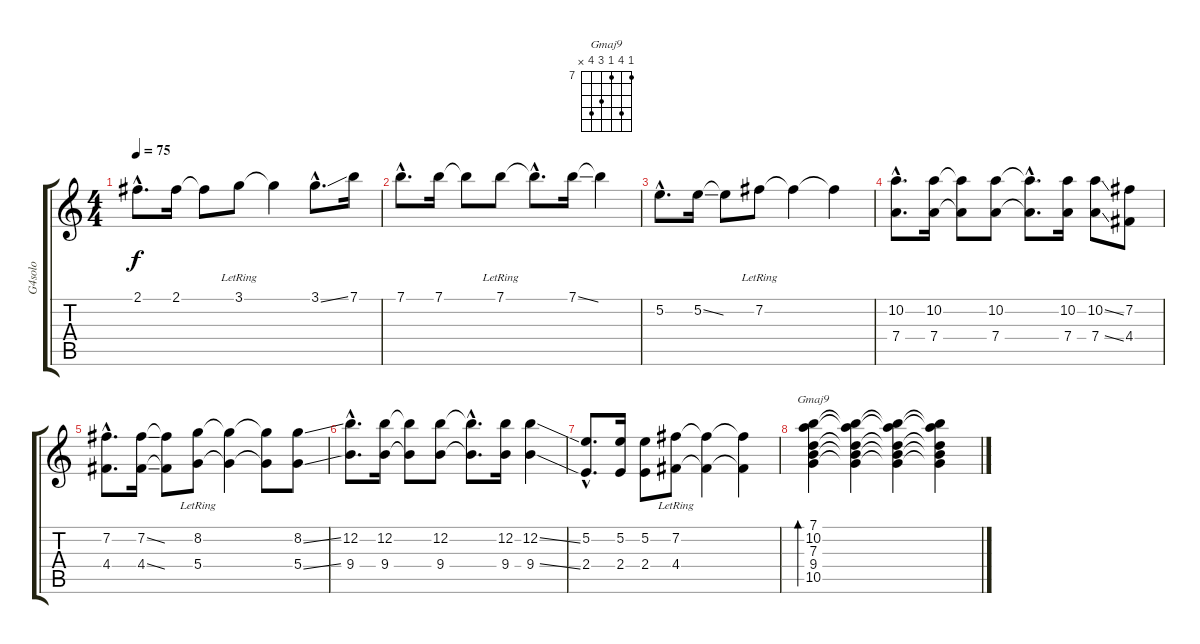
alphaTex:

\track ("G4solo" "G4solo") {instrument distortionguitar}
\staff {score tabs}
\tuning (E4 B3 G3 D3 A2 E2) {hide}
\chord ("Gmaj9" 7 10 7 9 10 x) {firstfret 7}
\ts (4 4)
\tempo 75
\clef g2
\ks c
2.1{hac}.8{d dy f} 2.1.16 2.1{t}.8 3.1{lr}.8 3.1{t}.4 3.1{ss hac}.8{d} 7.1.16 |
7.1{hac}.8{d} 7.1.16 7.1{t}.8 7.1{lr}.8 7.1{hac t}.8{d} 7.1{ss}.16 7.1{t}.4 |
5.2{hac}.8{d} 5.2{ss}.16 5.2{t}.8 7.2{lr}.8 7.2{t}.4 7.2{t}.4 |
(10.2{hac} 7.4{hac}).8{d} (10.2 7.4).16 (10.2{t} 7.4{t}).8 (10.2 7.4).8 (10.2{hac t} 7.4{hac t}).8{d} (10.2 7.4).16 (10.2{ss} 7.4{ss}).8 (7.2 4.4).8 |
(7.2{hac} 4.4{hac}).8{d} (7.2{ss} 4.4{ss}).16 (7.2{t} 4.4{t}).8 (8.2{lr} 5.4{lr}).8 (8.2{t} 5.4{t}).4 (8.2{t} 5.4{t}).8 (8.2{ss} 5.4{ss}).8 |
(12.2{hac} 9.4{hac}).8{d} (12.2 9.4).16 (12.2{t} 9.4{t}).8 (12.2 9.4).8 (12.2{hac t} 9.4{hac t}).8{d} (12.2 9.4).16 (12.2{ss} 9.4{ss}).4 |
(5.2{hac} 2.4{hac}).8{d} (5.2 2.4).16 (5.2 2.4).8 (7.2{lr} 4.4{lr}).8 (7.2{t} 4.4{t}).4 (7.2{t} 4.4{t}).4 |
(7.1 10.2 7.3 9.4 10.5).4{bd 240 ch "Gmaj9"} (7.1{t} 10.2{t} 7.3{t} 9.4{t} 10.5{t}).4 (7.1{t} 10.2{t} 7.3{t} 9.4{t} 10.5{t}).4 (7.1{t} 10.2{t} 7.3{t} 9.4{t} 10.5{t}).4
